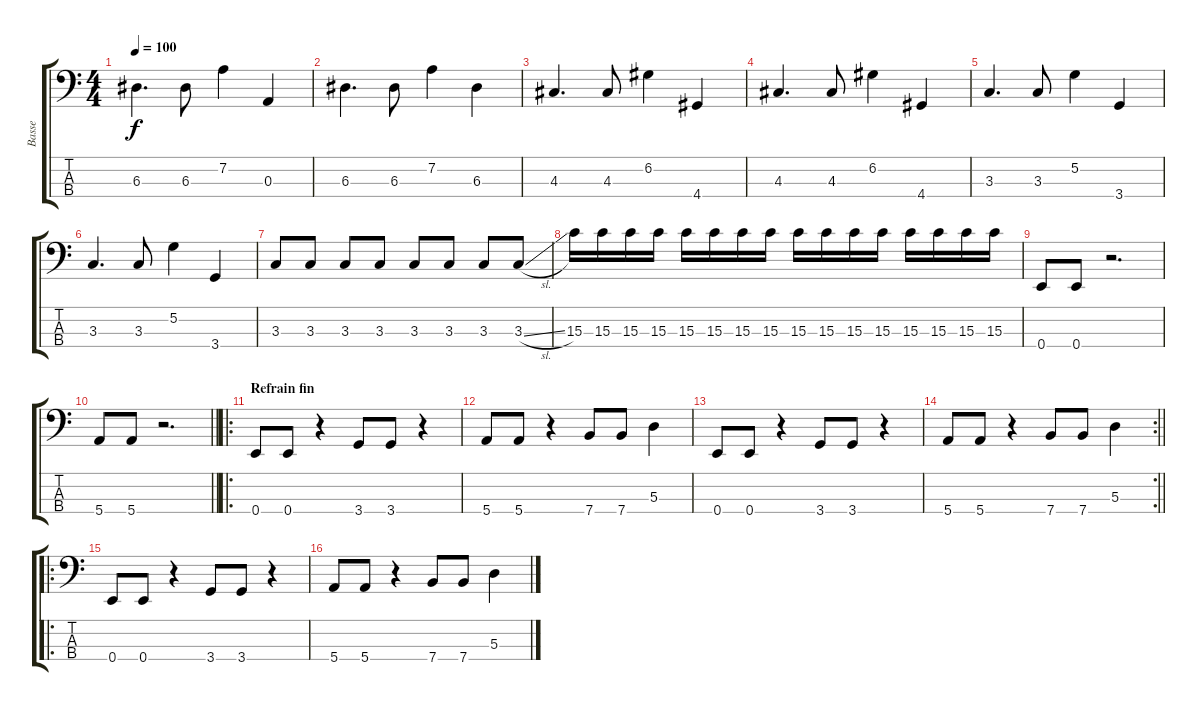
\track ("Basse" "Basse") {instrument electricbassfinger}
\staff {score tabs}
\tuning (G2 D2 A1 E1) {hide}
\ts (4 4)
\tempo 100
\clef f4
\ks c
6.3.4{d dy f} 6.3.8 7.2.4 0.3.4 |
6.3.4{d} 6.3.8 7.2.4 6.3.4 |
4.3.4{d} 4.3.8 6.2.4 4.4.4 |
4.3.4{d} 4.3.8 6.2.4 4.4.4 |
3.3.4{d} 3.3.8 5.2.4 3.4.4 |
3.3.4{d} 3.3.8 5.2.4 3.4.4 |
3.3.8 3.3.8 3.3.8 3.3.8 3.3.8 3.3.8 3.3.8 3.3{sl}.8 |
15.3.16 15.3.16 15.3.16 15.3.16 15.3.16 15.3.16 15.3.16 15.3.16 15.3.16 15.3.16 15.3.16 15.3.16 15.3.16 15.3.16 15.3.16 15.3.16 |
0.4.8 0.4.8 r.2{d} |
\barLineRight lightlight
5.4.8 5.4.8 r.2{d} |
\ro
\section ("" "Refrain fin")
0.4.8 0.4.8 r.4 3.4.8 3.4.8 r.4 |
5.4.8 5.4.8 r.4 7.4.8 7.4.8 5.3.4 |
0.4.8 0.4.8 r.4 3.4.8 3.4.8 r.4 |
\rc 2
\barLineRight lightlight
5.4.8 5.4.8 r.4 7.4.8 7.4.8 5.3.4 |
\ro
0.4.8 0.4.8 r.4 3.4.8 3.4.8 r.4 |
5.4.8 5.4.8 r.4 7.4.8 7.4.8 5.3.4
